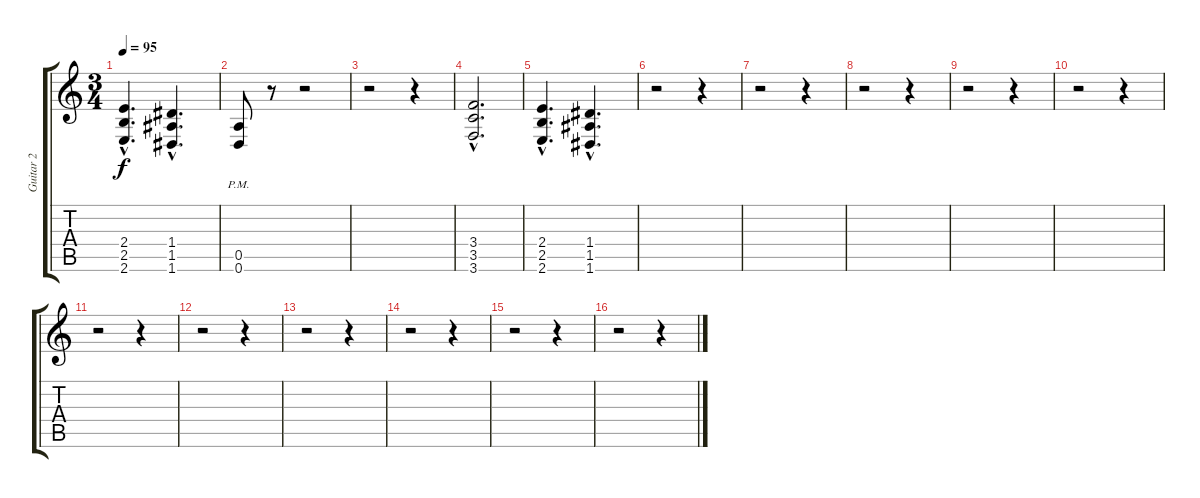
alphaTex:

\track ("Guitar 2" "Guitar 2") {instrument distortionguitar}
\staff {score tabs}
\tuning (E4 D4 A3 D3 A2 D2) {hide}
\ts (3 4)
\tempo 95
\clef g2
\ks c
(2.4{hac} 2.5{hac} 2.6{hac}).4{d dy f} (1.4{hac} 1.5{hac} 1.6{hac}).4{d} |
(0.5{pm} 0.6{pm}).8 r.8 r.2 |
r.2 r.4 |
(3.4{hac} 3.5{hac} 3.6{hac}).2{d} |
(2.4{hac} 2.5{hac} 2.6{hac}).4{d} (1.4{hac} 1.5{hac} 1.6{hac}).4{d} |
\section ("" "")
r.2 r.4 |
r.2 r.4 |
r.2 r.4 |
r.2 r.4 |
r.2 r.4 |
r.2 r.4 |
r.2 r.4 |
r.2 r.4 |
r.2 r.4 |
r.2 r.4 |
r.2 r.4
